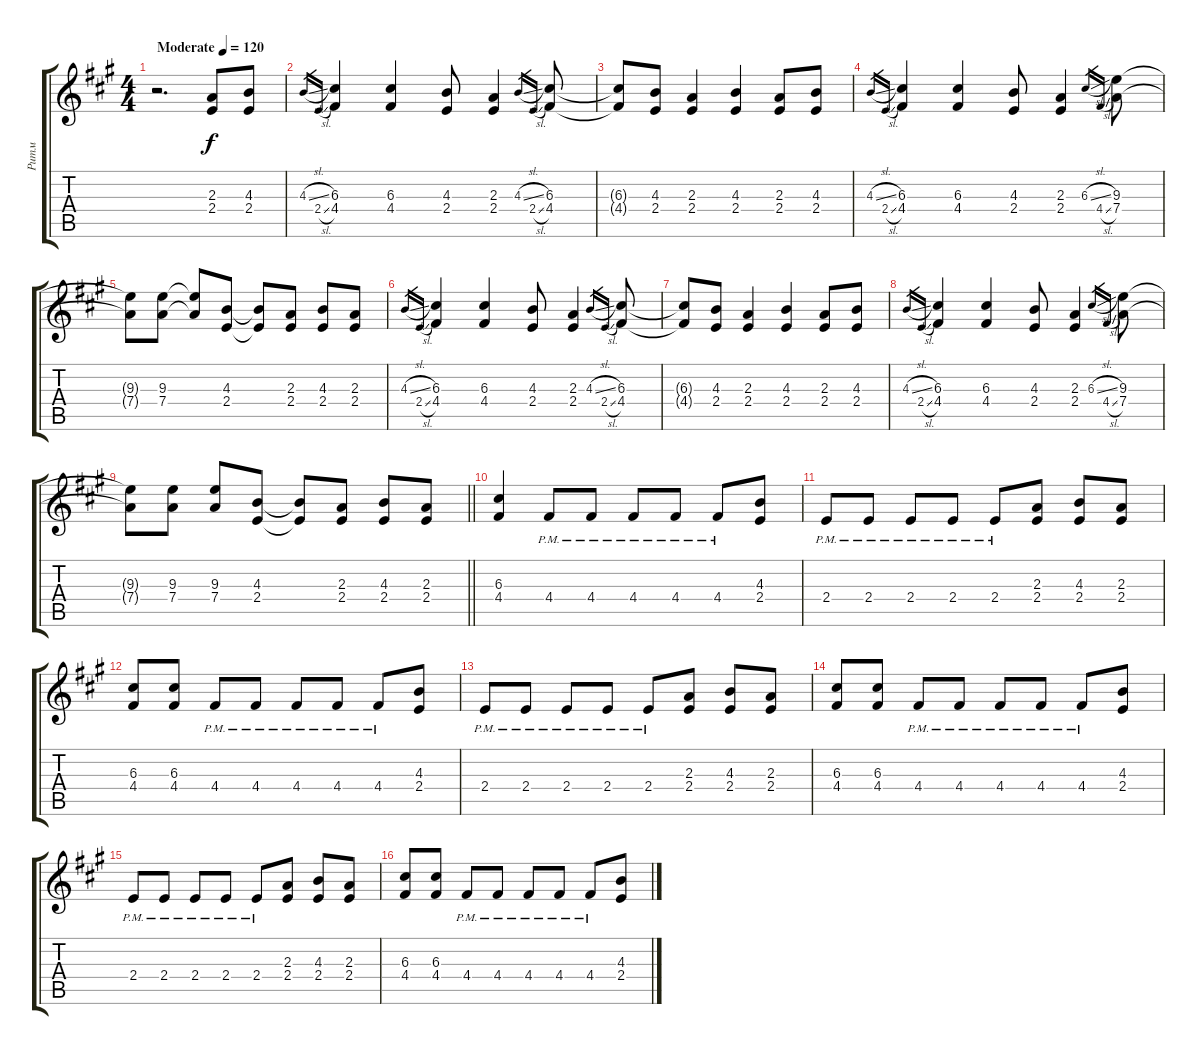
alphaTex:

\track ("Ритм" "Ритм") {instrument distortionguitar}
\staff {score tabs}
\tuning (E4 B3 G3 D3 A2 E2) {hide}
\ts (4 4)
\tempo (120 "Moderate")
\clef g2
\ks a
r.2{d dy f instrument distortionguitar} (2.3 2.4).8 (4.3 2.4).8 |
4.3{sl}.16{gr} 2.4{sl}.16{gr} (6.3 4.4).4 (6.3 4.4).4 (4.3 2.4).8 (2.3 2.4).4 4.3{sl}.16{gr} 2.4{sl}.16{gr} (6.3 4.4).8 |
(6.3{t} 4.4{t}).8 (4.3 2.4).8 (2.3 2.4).4 (4.3 2.4).4 (2.3 2.4).8 (4.3 2.4).8 |
4.3{sl}.16{gr} 2.4{sl}.16{gr} (6.3 4.4).4 (6.3 4.4).4 (4.3 2.4).8 (2.3 2.4).4 6.3{sl}.16{gr} 4.4{sl}.16{gr} (9.3 7.4).8 |
(9.3{t} 7.4{t}).8 (9.3 7.4).8 (9.3{t} 7.4{t}).8 (4.3 2.4).8 (4.3{t} 2.4{t}).8 (2.3 2.4).8 (4.3 2.4).8 (2.3 2.4).8 |
4.3{sl}.16{gr} 2.4{sl}.16{gr} (6.3 4.4).4 (6.3 4.4).4 (4.3 2.4).8 (2.3 2.4).4 4.3{sl}.16{gr} 2.4{sl}.16{gr} (6.3 4.4).8 |
(6.3{t} 4.4{t}).8 (4.3 2.4).8 (2.3 2.4).4 (4.3 2.4).4 (2.3 2.4).8 (4.3 2.4).8 |
4.3{sl}.16{gr} 2.4{sl}.16{gr} (6.3 4.4).4 (6.3 4.4).4 (4.3 2.4).8 (2.3 2.4).4 6.3{sl}.16{gr} 4.4{sl}.16{gr} (9.3 7.4).8 |
\barLineRight lightlight
(9.3{t} 7.4{t}).8 (9.3 7.4).8 (9.3 7.4).8 (4.3 2.4).8 (4.3{t} 2.4{t}).8 (2.3 2.4).8 (4.3 2.4).8 (2.3 2.4).8 |
(6.3 4.4).4 4.4{pm}.8 4.4{pm}.8 4.4{pm}.8 4.4{pm}.8 4.4{pm}.8 (4.3 2.4).8 |
2.4{pm}.8 2.4{pm}.8 2.4{pm}.8 2.4{pm}.8 2.4{pm}.8 (2.3 2.4).8 (4.3 2.4).8 (2.3 2.4).8 |
(6.3 4.4).8 (6.3 4.4).8 4.4{pm}.8 4.4{pm}.8 4.4{pm}.8 4.4{pm}.8 4.4{pm}.8 (4.3 2.4).8 |
2.4{pm}.8 2.4{pm}.8 2.4{pm}.8 2.4{pm}.8 2.4{pm}.8 (2.3 2.4).8 (4.3 2.4).8 (2.3 2.4).8 |
(6.3 4.4).8 (6.3 4.4).8 4.4{pm}.8 4.4{pm}.8 4.4{pm}.8 4.4{pm}.8 4.4{pm}.8 (4.3 2.4).8 |
2.4{pm}.8 2.4{pm}.8 2.4{pm}.8 2.4{pm}.8 2.4{pm}.8 (2.3 2.4).8 (4.3 2.4).8 (2.3 2.4).8 |
(6.3 4.4).8 (6.3 4.4).8 4.4{pm}.8 4.4{pm}.8 4.4{pm}.8 4.4{pm}.8 4.4{pm}.8 (4.3 2.4).8
